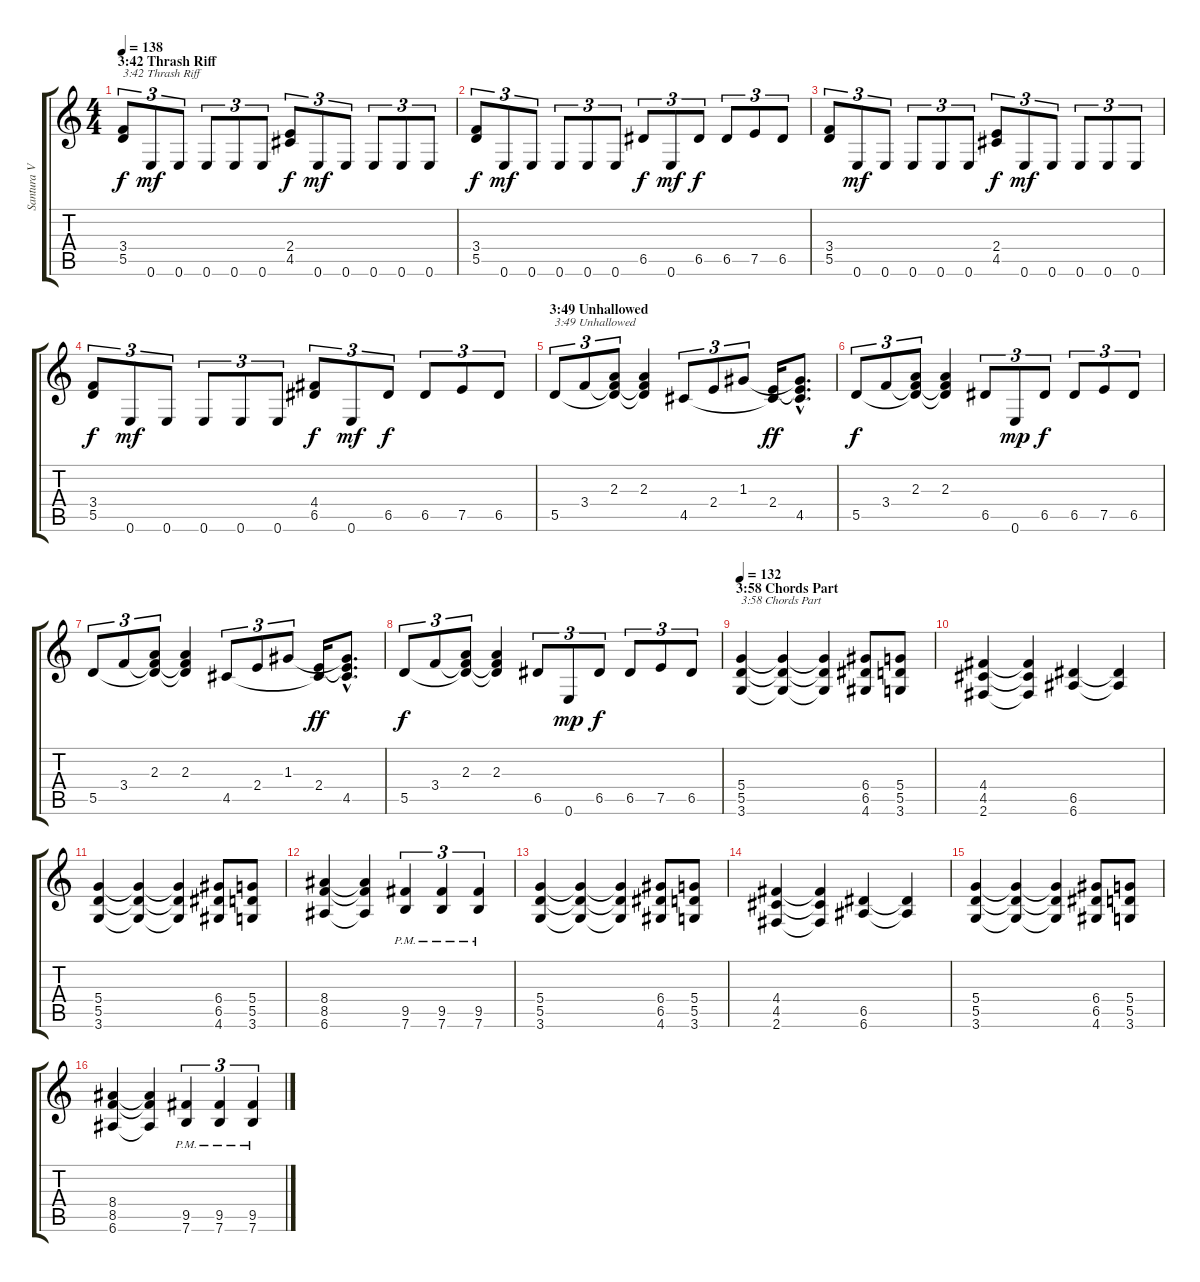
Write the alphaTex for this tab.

\track ("Santura V" "Santura V") {instrument distortionguitar}
\staff {score tabs}
\tuning (E4 B3 G3 D3 A2 E2) {hide}
\ts (4 4)
\section ("" "3:42 Thrash Riff")
\tempo 138
\clef g2
\ks c
(3.4 5.5).8{tu (3 2) txt "3:42 Thrash Riff" dy f instrument overdrivenguitar} 0.6.8{tu (3 2) dy mf} 0.6.8{tu (3 2)} 0.6.8{tu (3 2)} 0.6.8{tu (3 2)} 0.6.8{tu (3 2)} (2.4 4.5).8{tu (3 2) dy f} 0.6.8{tu (3 2) dy mf} 0.6.8{tu (3 2)} 0.6.8{tu (3 2)} 0.6.8{tu (3 2)} 0.6.8{tu (3 2)} |
(3.4 5.5).8{tu (3 2) dy f} 0.6.8{tu (3 2) dy mf} 0.6.8{tu (3 2)} 0.6.8{tu (3 2)} 0.6.8{tu (3 2)} 0.6.8{tu (3 2)} 6.5.8{tu (3 2) dy f} 0.6.8{tu (3 2) dy mf} 6.5.8{tu (3 2) dy f} 6.5.8{tu (3 2)} 7.5.8{tu (3 2)} 6.5.8{tu (3 2)} |
(3.4 5.5).8{tu (3 2)} 0.6.8{tu (3 2) dy mf} 0.6.8{tu (3 2)} 0.6.8{tu (3 2)} 0.6.8{tu (3 2)} 0.6.8{tu (3 2)} (2.4 4.5).8{tu (3 2) dy f} 0.6.8{tu (3 2) dy mf} 0.6.8{tu (3 2)} 0.6.8{tu (3 2)} 0.6.8{tu (3 2)} 0.6.8{tu (3 2)} |
(3.4 5.5).8{tu (3 2) dy f} 0.6.8{tu (3 2) dy mf} 0.6.8{tu (3 2)} 0.6.8{tu (3 2)} 0.6.8{tu (3 2)} 0.6.8{tu (3 2)} (4.4 6.5).8{tu (3 2) dy f} 0.6.8{tu (3 2) dy mf} 6.5.8{tu (3 2) dy f} 6.5.8{tu (3 2)} 7.5.8{tu (3 2)} 6.5.8{tu (3 2)} |
\section ("" "3:49 Unhallowed")
5.5.8{tu (3 2) txt "3:49 Unhallowed"} 3.4.8{tu (3 2)} (2.3 3.4{t} 5.5{t}).8{tu (3 2)} (2.3 3.4{t} 5.5{t}).4 4.5.8{tu (3 2)} 2.4.8{tu (3 2)} 1.3.8{tu (3 2)} (2.4 4.5{t}).16{dy ff} (1.3{hac t} 2.4{hac t} 4.5{hac}).8{d} |
5.5.8{tu (3 2) dy f} 3.4.8{tu (3 2)} (2.3 3.4{t} 5.5{t}).8{tu (3 2)} (2.3 3.4{t} 5.5{t}).4 6.5.8{tu (3 2)} 0.6.8{tu (3 2) dy mp} 6.5.8{tu (3 2) dy f} 6.5.8{tu (3 2)} 7.5.8{tu (3 2)} 6.5.8{tu (3 2)} |
5.5.8{tu (3 2)} 3.4.8{tu (3 2)} (2.3 3.4{t} 5.5{t}).8{tu (3 2)} (2.3 3.4{t} 5.5{t}).4 4.5.8{tu (3 2)} 2.4.8{tu (3 2)} 1.3.8{tu (3 2)} (2.4 4.5{t}).16{dy ff} (1.3{hac t} 2.4{hac t} 4.5{hac}).8{d} |
5.5.8{tu (3 2) dy f} 3.4.8{tu (3 2)} (2.3 3.4{t} 5.5{t}).8{tu (3 2)} (2.3 3.4{t} 5.5{t}).4 6.5.8{tu (3 2)} 0.6.8{tu (3 2) dy mp} 6.5.8{tu (3 2) dy f} 6.5.8{tu (3 2)} 7.5.8{tu (3 2)} 6.5.8{tu (3 2)} |
\section ("" "3:58 Chords Part")
\tempo 132
(5.4 5.5 3.6).4{txt "3:58 Chords Part" instrument distortionguitar} (5.4{t} 5.5{t} 3.6{t}).4 (5.4{t} 5.5{t} 3.6{t}).4 (6.4 6.5 4.6).8 (5.4 5.5 3.6).8 |
(4.4 4.5 2.6).4 (4.4{t} 4.5{t} 2.6{t}).4 (6.5 6.6).4 (6.5{t} 6.6{t}).4 |
(5.4 5.5 3.6).4 (5.4{t} 5.5{t} 3.6{t}).4 (5.4{t} 5.5{t} 3.6{t}).4 (6.4 6.5 4.6).8 (5.4 5.5 3.6).8 |
(8.4 8.5 6.6).4 (8.4{t} 8.5{t} 6.6{t}).4 (9.5{pm} 7.6{pm}).4{tu (3 2)} (9.5{pm} 7.6{pm}).4{tu (3 2)} (9.5{pm} 7.6{pm}).4{tu (3 2)} |
(5.4 5.5 3.6).4 (5.4{t} 5.5{t} 3.6{t}).4 (5.4{t} 5.5{t} 3.6{t}).4 (6.4 6.5 4.6).8 (5.4 5.5 3.6).8 |
(4.4 4.5 2.6).4 (4.4{t} 4.5{t} 2.6{t}).4 (6.5 6.6).4 (6.5{t} 6.6{t}).4 |
(5.4 5.5 3.6).4 (5.4{t} 5.5{t} 3.6{t}).4 (5.4{t} 5.5{t} 3.6{t}).4 (6.4 6.5 4.6).8 (5.4 5.5 3.6).8 |
(8.4 8.5 6.6).4 (8.4{t} 8.5{t} 6.6{t}).4 (9.5{pm} 7.6{pm}).4{tu (3 2)} (9.5{pm} 7.6{pm}).4{tu (3 2)} (9.5{pm} 7.6{pm}).4{tu (3 2)}
